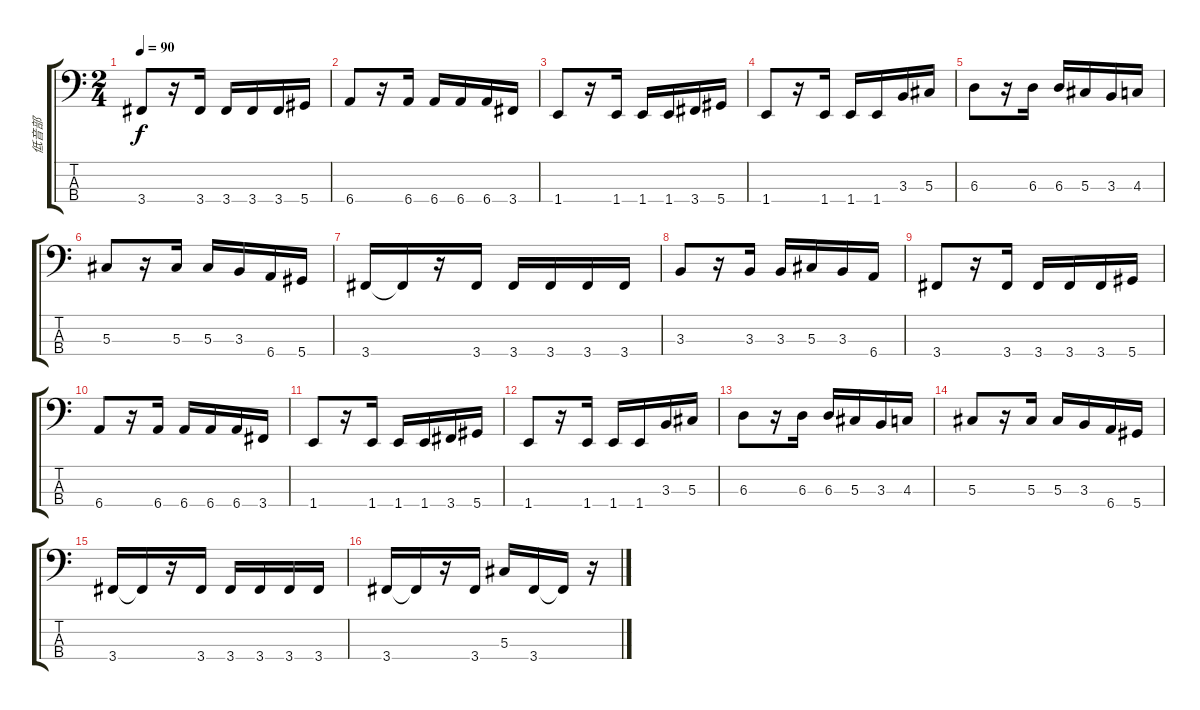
\track ("低音部" "低音部") {instrument electricbassfinger}
\staff {score tabs}
\tuning (Gb2 Db2 Ab1 Eb1) {hide}
\ts (2 4)
\tempo 90
\clef f4
\ks c
3.4.8{dy f} r.16 3.4.16 3.4.16 3.4.16 3.4.16 5.4.16 |
6.4.8 r.16 6.4.16 6.4.16 6.4.16 6.4.16 3.4.16 |
1.4.8 r.16 1.4.16 1.4.16 1.4.16 3.4.16 5.4.16 |
1.4.8 r.16 1.4.16 1.4.16 1.4.16 3.3.16 5.3.16 |
6.3.8 r.16 6.3.16 6.3.16 5.3.16 3.3.16 4.3.16 |
5.3.8 r.16 5.3.16 5.3.16 3.3.16 6.4.16 5.4.16 |
3.4.16 3.4{t}.16 r.16 3.4.16 3.4.16 3.4.16 3.4.16 3.4.16 |
3.3.8 r.16 3.3.16 3.3.16 5.3.16 3.3.16 6.4.16 |
3.4.8 r.16 3.4.16 3.4.16 3.4.16 3.4.16 5.4.16 |
6.4.8 r.16 6.4.16 6.4.16 6.4.16 6.4.16 3.4.16 |
1.4.8 r.16 1.4.16 1.4.16 1.4.16 3.4.16 5.4.16 |
1.4.8 r.16 1.4.16 1.4.16 1.4.16 3.3.16 5.3.16 |
6.3.8 r.16 6.3.16 6.3.16 5.3.16 3.3.16 4.3.16 |
5.3.8 r.16 5.3.16 5.3.16 3.3.16 6.4.16 5.4.16 |
3.4.16 3.4{t}.16 r.16 3.4.16 3.4.16 3.4.16 3.4.16 3.4.16 |
3.4.16 3.4{t}.16 r.16 3.4.16 5.3.16 3.4.16 3.4{t}.16 r.16
